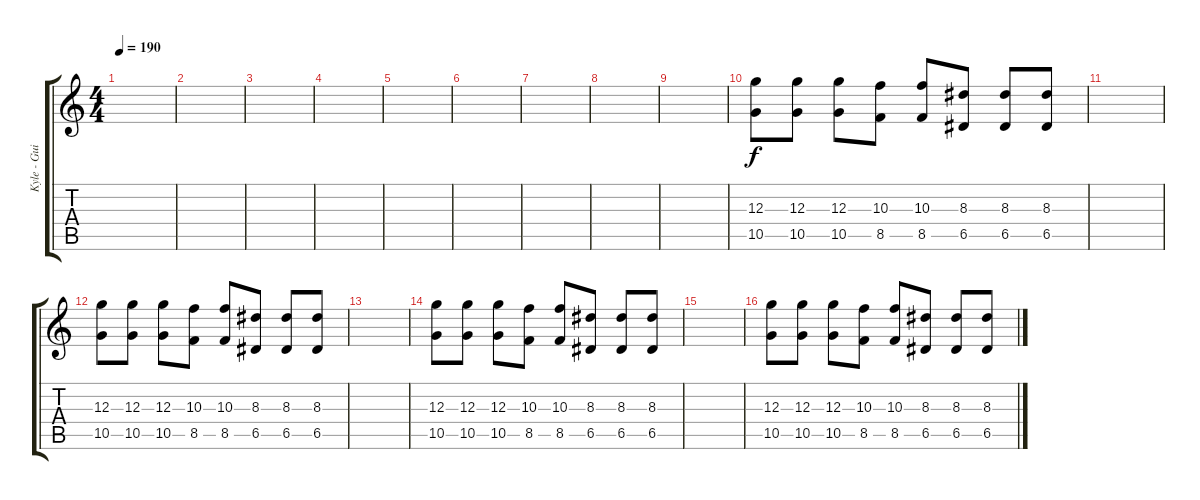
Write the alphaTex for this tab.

\track ("Kyle - Guitar 1" "Kyle - Gui") {instrument distortionguitar}
\staff {score tabs}
\tuning (E4 B3 G3 D3 A2 E2) {hide}
\ts (4 4)
\tempo 190
\clef g2
\ks c
|
|
|
|
|
|
|
|
|
(12.3 10.5).8 (12.3 10.5).8 (12.3 10.5).8 (10.3 8.5).8 (10.3 8.5).8 (8.3 6.5).8 (8.3 6.5).8 (8.3 6.5).8 |
|
(12.3 10.5).8 (12.3 10.5).8 (12.3 10.5).8 (10.3 8.5).8 (10.3 8.5).8 (8.3 6.5).8 (8.3 6.5).8 (8.3 6.5).8 |
|
(12.3 10.5).8 (12.3 10.5).8 (12.3 10.5).8 (10.3 8.5).8 (10.3 8.5).8 (8.3 6.5).8 (8.3 6.5).8 (8.3 6.5).8 |
|
(12.3 10.5).8 (12.3 10.5).8 (12.3 10.5).8 (10.3 8.5).8 (10.3 8.5).8 (8.3 6.5).8 (8.3 6.5).8 (8.3 6.5).8
